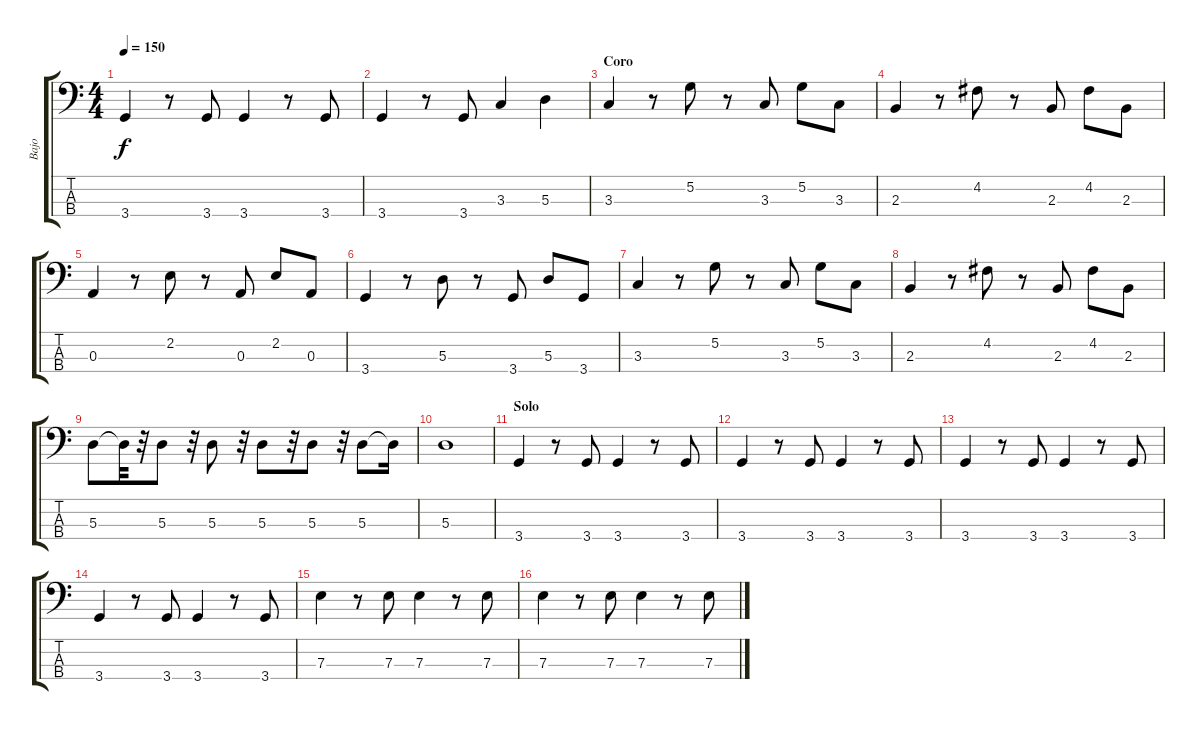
\track ("Bajo" "Bajo") {instrument electricbassfinger}
\staff {score tabs}
\tuning (G2 D2 A1 E1) {hide}
\ts (4 4)
\tempo 150
\clef f4
\ks c
3.4.4{dy f} r.8 3.4.8 3.4.4 r.8 3.4.8 |
3.4.4 r.8 3.4.8 3.3.4 5.3.4 |
\section ("" "Coro")
3.3.4 r.8 5.2.8 r.8 3.3.8 5.2.8 3.3.8 |
2.3.4 r.8 4.2.8 r.8 2.3.8 4.2.8 2.3.8 |
0.3.4 r.8 2.2.8 r.8 0.3.8 2.2.8 0.3.8 |
3.4.4 r.8 5.3.8 r.8 3.4.8 5.3.8 3.4.8 |
3.3.4 r.8 5.2.8 r.8 3.3.8 5.2.8 3.3.8 |
2.3.4 r.8 4.2.8 r.8 2.3.8 4.2.8 2.3.8 |
5.3.8 5.3{t}.32 r.32 5.3.8 r.32 5.3.8 r.32 5.3.8 r.32 5.3.8 r.32 5.3.8 5.3{t}.16 |
5.3.1 |
\section ("" "Solo")
3.4.4 r.8 3.4.8 3.4.4 r.8 3.4.8 |
3.4.4 r.8 3.4.8 3.4.4 r.8 3.4.8 |
3.4.4 r.8 3.4.8 3.4.4 r.8 3.4.8 |
3.4.4 r.8 3.4.8 3.4.4 r.8 3.4.8 |
7.3.4 r.8 7.3.8 7.3.4 r.8 7.3.8 |
7.3.4 r.8 7.3.8 7.3.4 r.8 7.3.8
